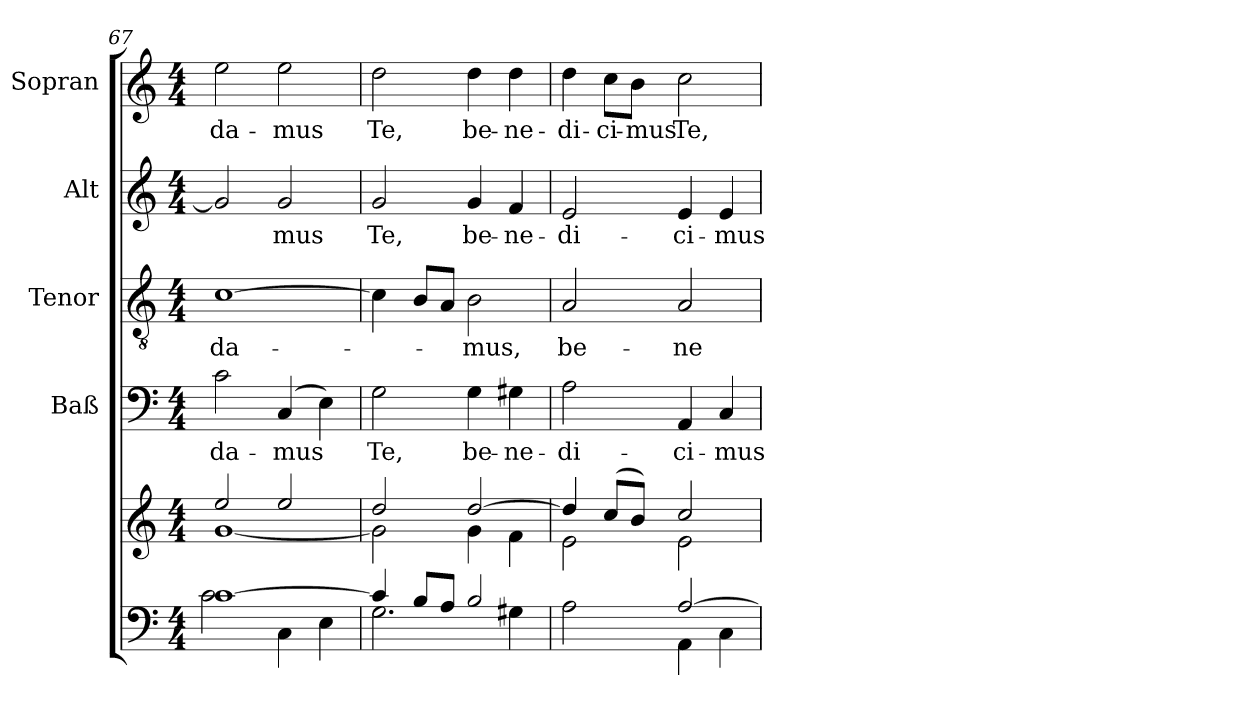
**kern	**kern	**kern	**text	**kern	**text	**kern	**text	**kern	**text
*part5	*part5	*part4	*part4	*part3	*part3	*part2	*part2	*part1	*part1
*staff6	*staff5	*staff4	*staff4	*staff3	*staff3	*staff2	*staff2	*staff1	*staff1
*	*	*I"Baß	*	*I"Tenor	*	*I"Alt	*	*I"Sopran	*
*	*	*I'Baß	*	*I'Ten	*	*I'Alt	*	*I'Sop	*
*clefF4	*clefG2	*clefF4	*	*clefGv2	*	*clefG2	*	*clefG2	*
*k[]	*k[]	*k[]	*	*k[]	*	*k[]	*	*k[]	*
*C:	*C:	*C:	*	*C:	*	*C:	*	*C:	*
*M4/4	*M4/4	*M4/4	*	*M4/4	*	*M4/4	*	*M4/4	*
=67	=67	=67	=67	=67	=67	=67	=67	=67	=67
*^	*^	*	*	*	*	*	*	*	*
!	!	!	!	!	!LO:LY:b	!	!LO:LY:b	!	!	!	!LO:LY:b
[>1c	2c\	2ee/	[<1g	2c\	-da-	[1c	-da-	2g/]	.	2ee\	-da-
!	!	!	!	!	!LO:LY:b	!	!	!	!LO:LY:b	!	!LO:LY:b
.	4C\	2ee/	.	(4C/	-mus	.	.	2g/	-mus	2ee\	-mus
.	4E\	.	.	4E\)	.	.	.	.	.	.	.
=68	=68	=68	=68	=68	=68	=68	=68	=68	=68	=68	=68
!	!	!	!	!	!LO:LY:b	!	!	!	!LO:LY:b	!	!LO:LY:b
4c/]	2.G\	2dd/	2g\]	2G\	Te,	4c\]	.	2g/	Te,	2dd\	Te,
8B/L	.	.	.	.	.	8B/L	.	.	.	.	.
8A/J	.	.	.	.	.	8A/J	.	.	.	.	.
!	!	!	!	!	!LO:LY:b	!	!LO:LY:b	!	!LO:LY:b	!	!LO:LY:b
2B/	.	[>2dd/	4g\	4G\	be-	2B\	-mus,	4g/	be-	4dd\	be-
!	!	!	!	!	!LO:LY:b	!	!	!	!LO:LY:b	!	!LO:LY:b
.	4G#X\	.	4f\	4G#X\	-ne-	.	.	4f/	-ne-	4dd\	-ne-
=69	=69	=69	=69	=69	=69	=69	=69	=69	=69	=69	=69
!	!	!	!	!	!LO:LY:b	!	!LO:LY:b	!	!LO:LY:b	!	!LO:LY:b
2A/yy	2A\	4dd/]	2e\	2A\	-di-	2A/	be-	2e/	-di-	4dd\	-di-
!	!	!	!	!	!	!	!	!	!	!	!LO:LY:b
.	.	(<8cc/L	.	.	.	.	.	.	.	8cc\L	-ci-
!	!	!	!	!	!	!	!	!	!	!	!LO:LY:b
.	.	8b/J)	.	.	.	.	.	.	.	8b\J	-mus
!	!	!	!	!	!LO:LY:b	!	!LO:LY:b	!	!LO:LY:b	!	!LO:LY:b
[>2A/	4AA\	2cc/	2e\	4AA/	-ci-	2A/	-ne-	4e/	-ci-	2cc\	Te,
!	!	!	!	!	!LO:LY:b	!	!	!	!LO:LY:b	!	!
.	4C\	.	.	4C/	-mus	.	.	4e/	-mus	.	.
*v	*v	*	*	*	*	*	*	*	*	*	*
*	*v	*v	*	*	*	*	*	*	*	*
=	=	=	=	=	=	=	=	=	=
*-	*-	*-	*-	*-	*-	*-	*-	*-	*-
